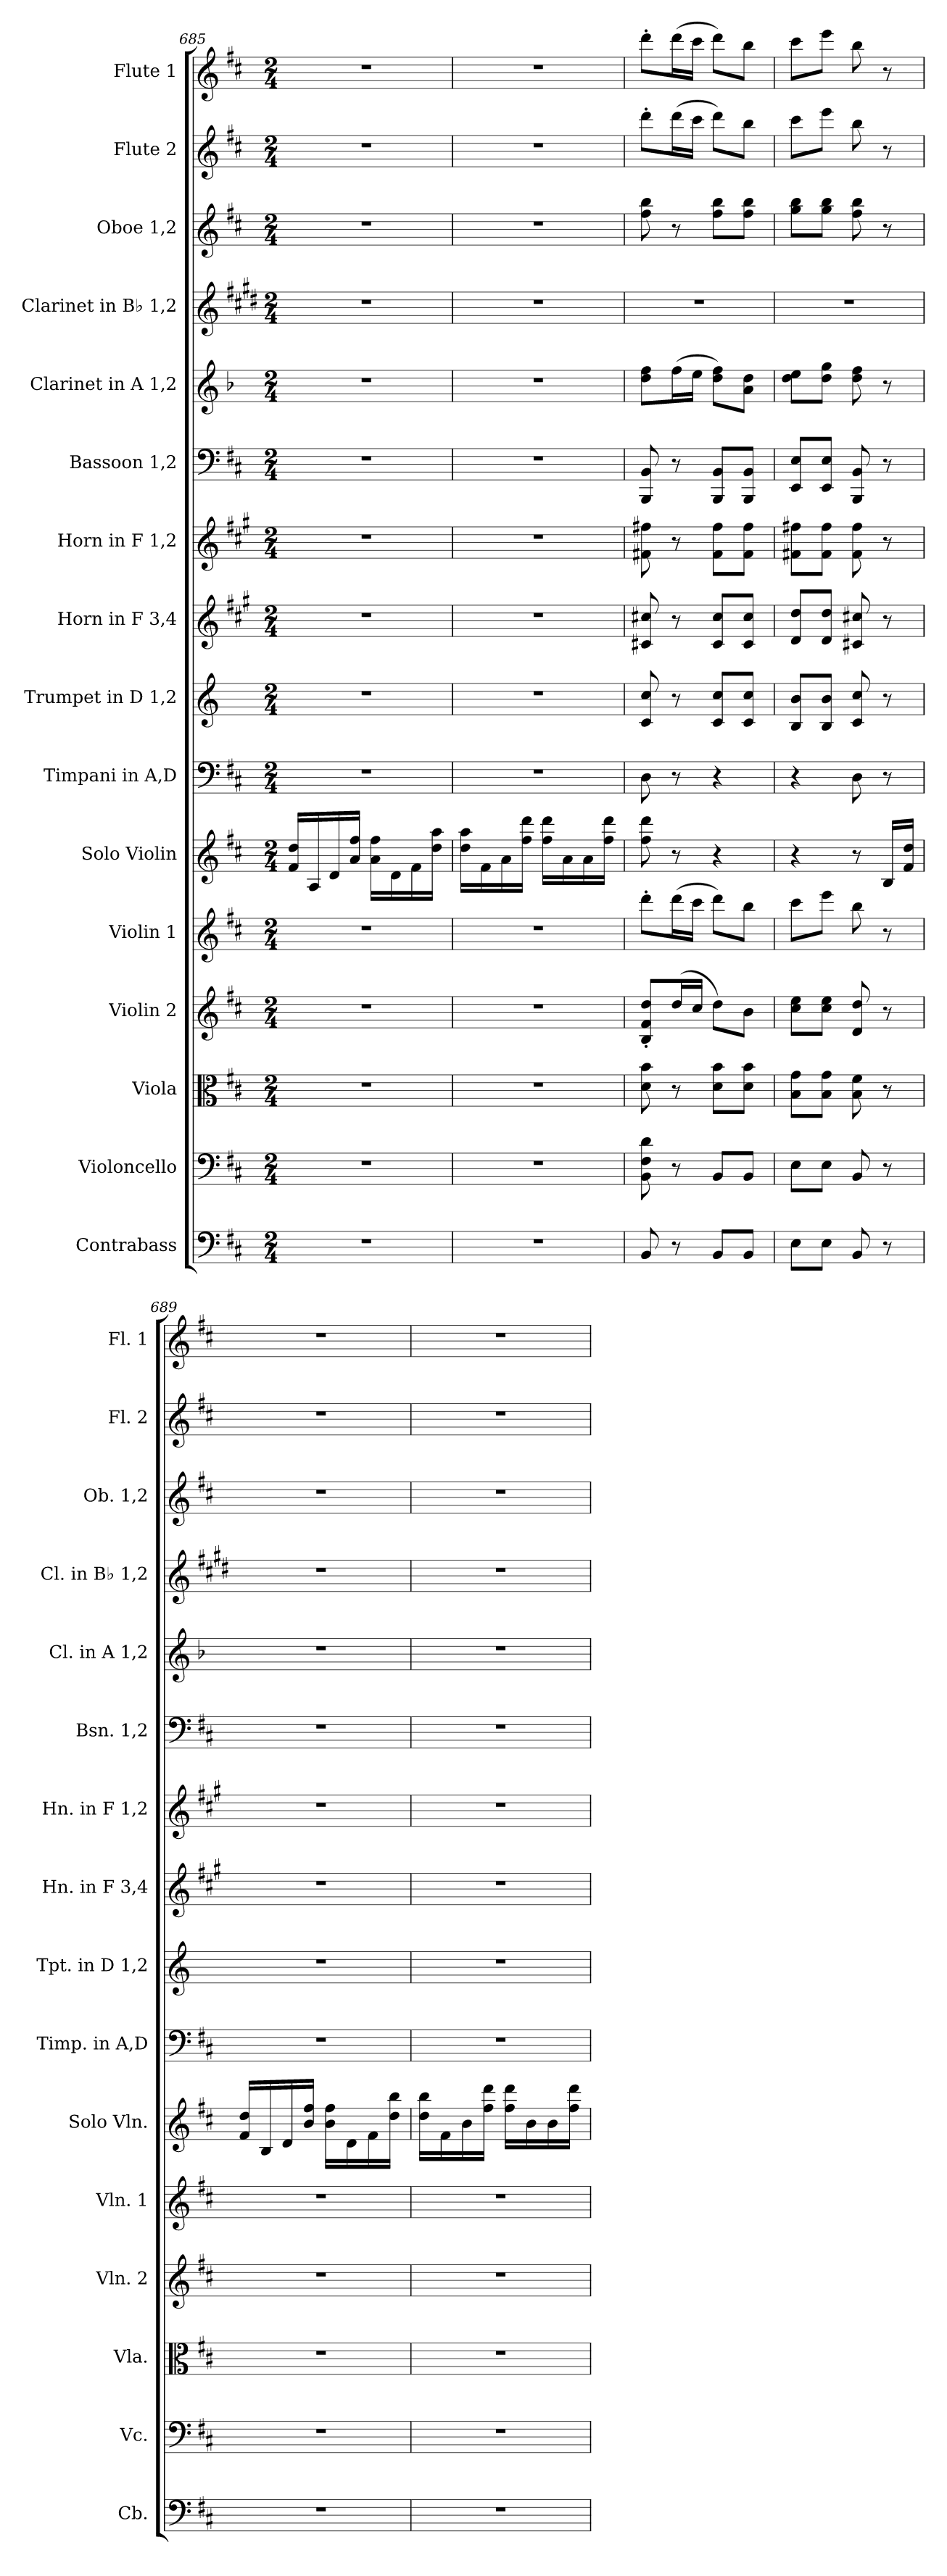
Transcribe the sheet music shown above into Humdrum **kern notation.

**kern	**kern	**kern	**kern	**kern	**kern	**kern	**kern	**kern	**kern	**kern	**kern	**kern	**kern	**kern	**kern
*part16	*part15	*part14	*part13	*part12	*part11	*part10	*part9	*part8	*part7	*part6	*part5	*part4	*part3	*part2	*part1
*staff16	*staff15	*staff14	*staff13	*staff12	*staff11	*staff10	*staff9	*staff8	*staff7	*staff6	*staff5	*staff4	*staff3	*staff2	*staff1
*I"Contrabass	*I"Violoncello	*I"Viola	*I"Violin 2	*I"Violin 1	*I"Solo Violin	*I"Timpani in A,D	*I"Trumpet in D 1,2	*I"Horn in F 3,4	*I"Horn in F 1,2	*I"Bassoon 1,2	*I"Clarinet in A 1,2	*I"Clarinet in B♭ 1,2	*I"Oboe 1,2	*I"Flute 2	*I"Flute 1
*I'Cb.	*I'Vc.	*I'Vla.	*I'Vln. 2	*I'Vln. 1	*I'Solo Vln.	*I'Timp. in A,D	*I'Tpt. in D 1,2	*I'Hn. in F 3,4	*I'Hn. in F 1,2	*I'Bsn. 1,2	*I'Cl. in A 1,2	*I'Cl. in B♭ 1,2	*I'Ob. 1,2	*I'Fl. 2	*I'Fl. 1
*clefF4	*clefF4	*clefC3	*clefG2	*clefG2	*clefG2	*clefF4	*clefG2	*clefG2	*clefG2	*clefF4	*clefG2	*clefG2	*clefG2	*clefG2	*clefG2
*ITrd7c12	*	*	*	*	*	*	*ITrd-1c-2	*ITrd4c7	*ITrd4c7	*	*ITrd2c3	*ITrd1c2	*	*	*
*k[f#c#]	*k[f#c#]	*k[f#c#]	*k[f#c#]	*k[f#c#]	*k[f#c#]	*k[f#c#]	*k[f#c#]	*k[f#c#]	*k[f#c#]	*k[f#c#]	*k[f#c#]	*k[f#c#]	*k[f#c#]	*k[f#c#]	*k[f#c#]
*M2/4	*M2/4	*M2/4	*M2/4	*M2/4	*M2/4	*M2/4	*M2/4	*M2/4	*M2/4	*M2/4	*M2/4	*M2/4	*M2/4	*M2/4	*M2/4
=685	=685	=685	=685	=685	=685	=685	=685	=685	=685	=685	=685	=685	=685	=685	=685
2r	2r	2r	2r	2r	16f#/ 16dd/LL	2r	2r	2r	2r	2r	2r	2r	2r	2r	2r
.	.	.	.	.	16A/	.	.	.	.	.	.	.	.	.	.
.	.	.	.	.	16d/	.	.	.	.	.	.	.	.	.	.
.	.	.	.	.	16a/ 16ff#/JJ	.	.	.	.	.	.	.	.	.	.
.	.	.	.	.	16a\ 16ff#\LL	.	.	.	.	.	.	.	.	.	.
.	.	.	.	.	16d\	.	.	.	.	.	.	.	.	.	.
.	.	.	.	.	16f#\	.	.	.	.	.	.	.	.	.	.
.	.	.	.	.	16dd\ 16aa\JJ	.	.	.	.	.	.	.	.	.	.
=686	=686	=686	=686	=686	=686	=686	=686	=686	=686	=686	=686	=686	=686	=686	=686
2r	2r	2r	2r	2r	16dd\ 16aa\LL	2r	2r	2r	2r	2r	2r	2r	2r	2r	2r
.	.	.	.	.	16f#\	.	.	.	.	.	.	.	.	.	.
.	.	.	.	.	16a\	.	.	.	.	.	.	.	.	.	.
.	.	.	.	.	16ff#\ 16ddd\JJ	.	.	.	.	.	.	.	.	.	.
.	.	.	.	.	16ff#\ 16ddd\LL	.	.	.	.	.	.	.	.	.	.
.	.	.	.	.	16a\	.	.	.	.	.	.	.	.	.	.
.	.	.	.	.	16a\	.	.	.	.	.	.	.	.	.	.
.	.	.	.	.	16ff#\ 16ddd\JJ	.	.	.	.	.	.	.	.	.	.
=687	=687	=687	=687	=687	=687	=687	=687	=687	=687	=687	=687	=687	=687	=687	=687
8BBB/	8BB\ 8F#\ 8d\	8d\ 8b\	8B/' 8f#/' 8dd/'L	8ddd'\L	8ff#\ 8ddd\	8D\	8d/ 8dd/	8F#X/ 8f#X/	8Bn\ 8bn\	8BBB/ 8BB/	8b\ 8dd\L	2r	8ff#\ 8bb\	8ddd'\L	8ddd'\L
8r	8r	8r	(>16dd/L	(>16ddd\L	8r	8r	8r	8r	8r	8r	(>16dd\L	.	8r	(>16ddd\L	(>16ddd\L
.	.	.	16cc#/JJ	16ccc#\JJ	.	.	.	.	.	.	16cc#\JJ	.	.	16ccc#\JJ	16ccc#\JJ
8BBB/L	8BB/L	8d\ 8b\L	8dd\L)	8ddd\L)	4r	4r	8d/ 8dd/L	8F#/ 8f#/L	8B\ 8b\L	8BBB/ 8BB/L	8b\ 8dd\L)	.	8ff#\ 8bb\L	8ddd\L)	8ddd\L)
8BBB/J	8BB/J	8d\ 8b\J	8b\J	8bb\J	.	.	8d/ 8dd/J	8F#/ 8f#/J	8B\ 8b\J	8BBB/ 8BB/J	8f#\ 8b\J	.	8ff#\ 8bb\J	8bb\J	8bb\J
=688	=688	=688	=688	=688	=688	=688	=688	=688	=688	=688	=688	=688	=688	=688	=688
8EE\L	8E\L	8B\ 8g\L	8cc#\ 8ee\L	8ccc#\L	4r	4r	8c#/ 8cc#/L	8G/ 8g/L	8Bn\ 8bn\L	8EE/ 8E/L	8b\ 8cc#\L	2r	8gg\ 8bb\L	8ccc#\L	8ccc#\L
8EE\J	8E\J	8B\ 8g\J	8cc#\ 8ee\J	8eee\J	.	.	8c#/ 8cc#/J	8G/ 8g/J	8B\ 8b\J	8EE/ 8E/J	8b\ 8ee\J	.	8gg\ 8bb\J	8eee\J	8eee\J
8BBB/	8BB/	8B\ 8f#\	8d/ 8dd/	8bb\	8r	8D\	8d/ 8dd/	8F#X/ 8f#X/	8B\ 8b\	8BBB/ 8BB/	8b\ 8dd\	.	8ff#\ 8bb\	8bb\	8bb\
8r	8r	8r	8r	8r	16B/LL	8r	8r	8r	8r	8r	8r	.	8r	8r	8r
.	.	.	.	.	16f#/ 16dd/JJ	.	.	.	.	.	.	.	.	.	.
=689	=689	=689	=689	=689	=689	=689	=689	=689	=689	=689	=689	=689	=689	=689	=689
2r	2r	2r	2r	2r	16f#/ 16dd/LL	2r	2r	2r	2r	2r	2r	2r	2r	2r	2r
.	.	.	.	.	16B/	.	.	.	.	.	.	.	.	.	.
.	.	.	.	.	16d/	.	.	.	.	.	.	.	.	.	.
.	.	.	.	.	16b/ 16ff#/JJ	.	.	.	.	.	.	.	.	.	.
.	.	.	.	.	16b\ 16ff#\LL	.	.	.	.	.	.	.	.	.	.
.	.	.	.	.	16d\	.	.	.	.	.	.	.	.	.	.
.	.	.	.	.	16f#\	.	.	.	.	.	.	.	.	.	.
.	.	.	.	.	16dd\ 16bb\JJ	.	.	.	.	.	.	.	.	.	.
!!LO:PB:g=z
=690	=690	=690	=690	=690	=690	=690	=690	=690	=690	=690	=690	=690	=690	=690	=690
2r	2r	2r	2r	2r	16dd\ 16bb\LL	2r	2r	2r	2r	2r	2r	2r	2r	2r	2r
.	.	.	.	.	16f#\	.	.	.	.	.	.	.	.	.	.
.	.	.	.	.	16b\	.	.	.	.	.	.	.	.	.	.
.	.	.	.	.	16ff#\ 16ddd\JJ	.	.	.	.	.	.	.	.	.	.
.	.	.	.	.	16ff#\ 16ddd\LL	.	.	.	.	.	.	.	.	.	.
.	.	.	.	.	16b\	.	.	.	.	.	.	.	.	.	.
.	.	.	.	.	16b\	.	.	.	.	.	.	.	.	.	.
.	.	.	.	.	16ff#\ 16ddd\JJ	.	.	.	.	.	.	.	.	.	.
=	=	=	=	=	=	=	=	=	=	=	=	=	=	=	=
*-	*-	*-	*-	*-	*-	*-	*-	*-	*-	*-	*-	*-	*-	*-	*-
